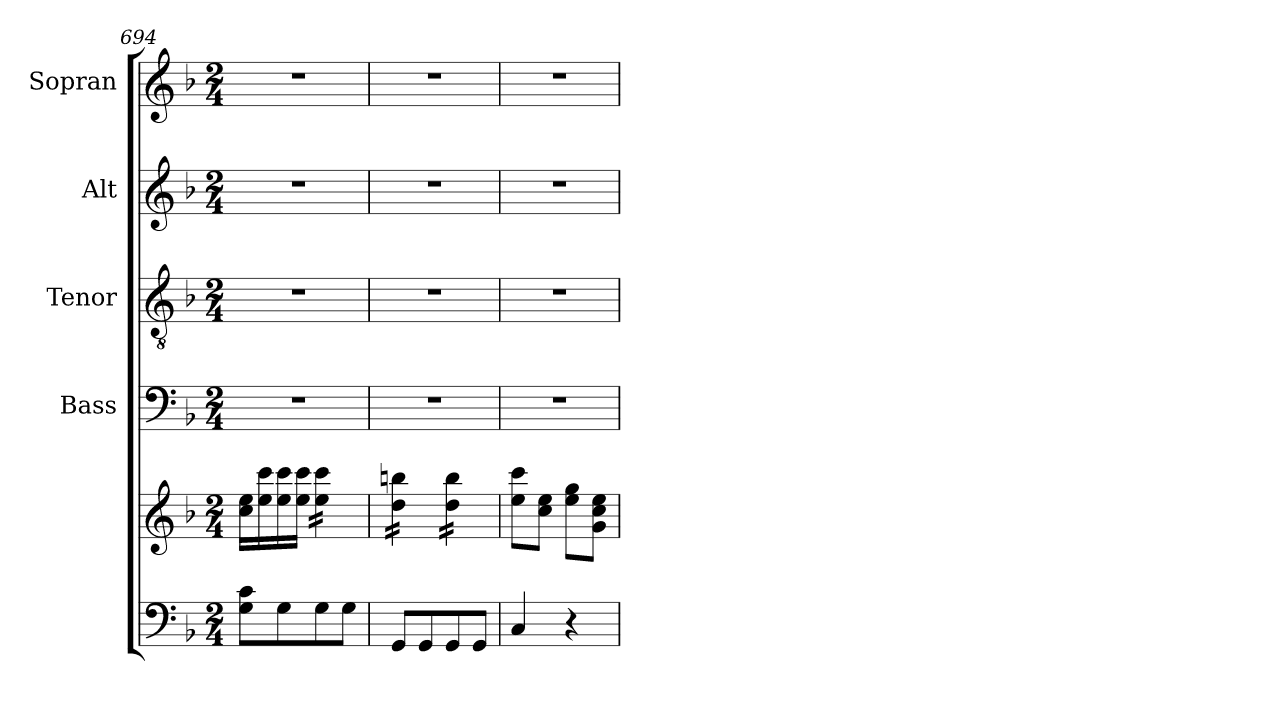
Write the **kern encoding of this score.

**kern	**kern	**kern	**kern	**kern	**kern
*part5	*part5	*part4	*part3	*part2	*part1
*staff6	*staff5	*staff4	*staff3	*staff2	*staff1
*	*	*I"Bass	*I"Tenor	*I"Alt	*I"Sopran
*	*	*I'B.	*I'T.	*I'A.	*I'S.
*clefF4	*clefG2	*clefF4	*clefGv2	*clefG2	*clefG2
*k[b-]	*k[b-]	*k[b-]	*k[b-]	*k[b-]	*k[b-]
*F:	*F:	*F:	*F:	*F:	*F:
*M2/4	*M2/4	*M2/4	*M2/4	*M2/4	*M2/4
=694	=694	=694	=694	=694	=694
8G\ 8c\L	16cc\ 16ee\LL	2r	2r	2r	2r
.	16ee\ 16ccc\	.	.	.	.
8G\	16ee\ 16ccc\	.	.	.	.
.	16ee\ 16ccc\JJ	.	.	.	.
*	*tremolo	*	*	*	*
8G\	16ee\ 16ccc\LL	.	.	.	.
.	16ee\ 16ccc\	.	.	.	.
8G\J	16ee\ 16ccc\	.	.	.	.
.	16ee\ 16ccc\JJ	.	.	.	.
=695	=695	=695	=695	=695	=695
8GG/L	16dd\ 16bbn\LL	2r	2r	2r	2r
.	16dd\ 16bbn\	.	.	.	.
8GG/	16dd\ 16bbn\	.	.	.	.
.	16dd\ 16bbn\JJ	.	.	.	.
8GG/	16dd\ 16bb\LL	.	.	.	.
.	16dd\ 16bb\	.	.	.	.
8GG/J	16dd\ 16bb\	.	.	.	.
.	16dd\ 16bb\JJ	.	.	.	.
*	*Xtremolo	*	*	*	*
=696	=696	=696	=696	=696	=696
4C/	8ee\ 8ccc\L	2r	2r	2r	2r
.	8cc\ 8ee\J	.	.	.	.
4r	8ee\ 8gg\L	.	.	.	.
.	8g\ 8cc\ 8ee\J	.	.	.	.
=	=	=	=	=	=
*-	*-	*-	*-	*-	*-
